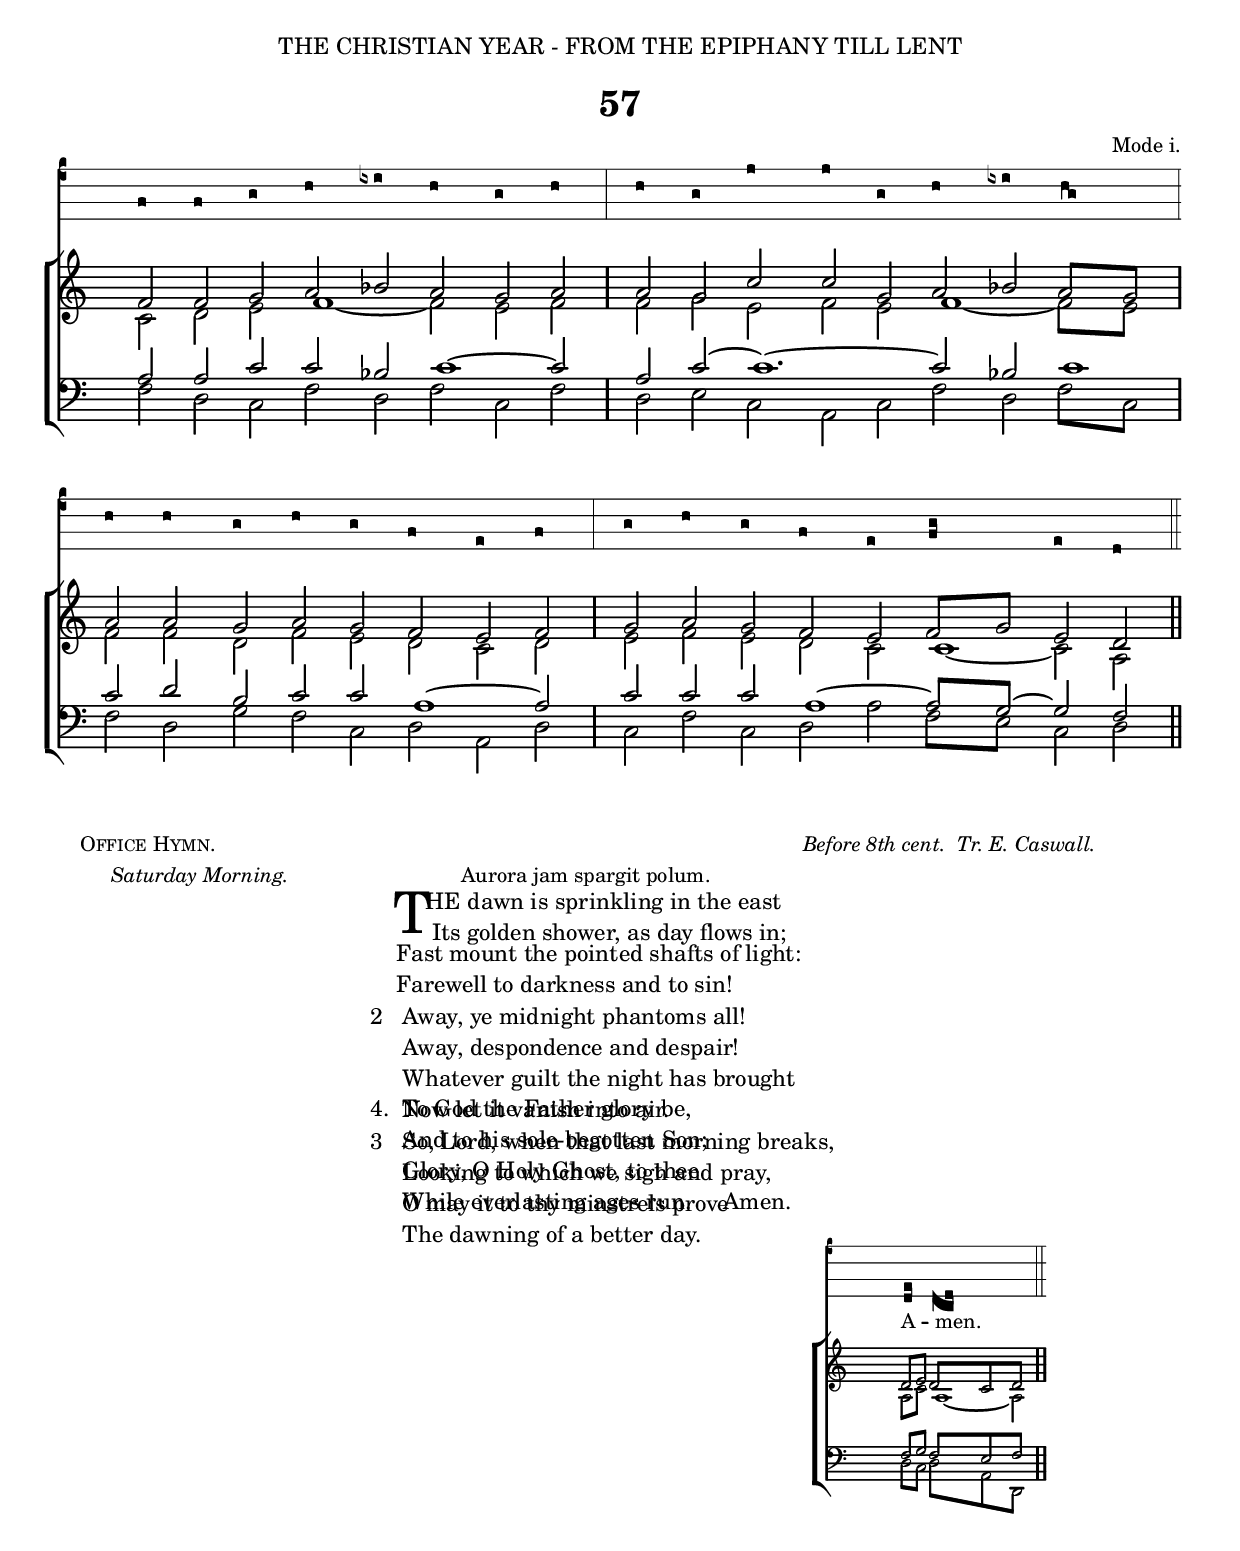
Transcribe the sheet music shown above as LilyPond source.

%%% 114b png
%%% Hymn 57 The dawn is sprinkling in the east
%%% Version 1


\version "2.10"

\include "gregorian-init.ly"

\header {
  dedication = \markup { \center-align {  "THE CHRISTIAN YEAR - FROM THE EPIPHANY TILL LENT"
		\hspace #0.1 }}	
  title = "57"
  arranger = \markup { \small { "Mode i." }}
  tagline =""
}

%%%%%%%%%%%%%%%%%%%%%%%%%%%%%%% Macro Definitions

%% macro settings for stemless long note which is 2x duration of regular white note    
ln = {\once \override NoteHead #'duration-log = #0 
           \once \override Stem #'stencil = ##f
           \once \override NoteColumn #'force-hshift = #'0.4 }
	   
%% moves plainsong accidentals leftwards so that they show up more clearly
moveacci = \once \override Accidental #'extra-offset = #'(-0.2 . 0 )

%% suprresses printing of accidental
noacci = \once \override Accidental #'transparent = ##t

%%%%%%%%%%%%%%%%%%%%%%%%%%%%%% End of Macro Definitions

%%% plainsong voice

plainsong = \context VaticanaVoice  {  \relative c { 
	\clef "vaticana-do3"
	\set fontSize = #3
        \key c \major 
	
  f8 f8 g8 a8 \moveacci bes8 a8 g8 a8 \bar "|" 
      a8 g8 c8 c8 g8 a8 \moveacci bes!8 \[a8 \flexa g8 \] \bar "|" \break
  a8 a8 g8 a8 g8 f8 e8 f8 \bar "|" 
      g8 a8 g8 f8 e8 \[ f8 \pes g8 \] e8 d8 \bar "||"
}
}

%%% SATB voices

global = {
  \key c \major 
  \set Staff.midiInstrument = "church organ"
}

soprano = \relative c' {
	\autoBeamOff

  f8 f8 g8 a8 bes8 a8 g8 a8 \bar "|"
      a8 g8 c8 c8 g8 a8 bes!8 a8[ g8] \bar "|" 
  a8 a8 g8 a8 g8 f8 e8 f8 \bar "|" 
      g8 a8 g8 f8 e8 f8[ g8] e8 d8 \bar "||" 
}

alto = \relative c' {
	\autoBeamOff
	
  c8 d8 e8 \ln f4 ~ f8 e8 f8 \bar "|" 
      f8 g8 e8 f8 e8 \ln f4 ~ f8[ e8] \bar "|" 
  f8 f8 d8 f8 e8 d8 c8 d8 \bar "|" 
      e8 f8 e8 d8 c8 \ln c4 ~ c8 a8 \bar "||" 
}

tenor = \relative c { 
	\clef bass
	\autoBeamOff

  a'8 a8 c8 c8 bes8 \ln c4 ~ c8 \bar "|" 
      a8 
      %%% tweak ties to avoid collision with augmentation dot
      \override Tie #'extra-offset = #'(0.0 . 0.6)
      c8 ~ 
      \once \override Tie #'extra-offset = #'(0.0 . 0.3)
      \ln c4. ~ c8 bes!8 \ln c4 \bar "|" 
  c8 d8 \noacci b8 c8 c8 \ln a4 ~ a8 \bar "|" 
      c8 c8 c8 \ln a4 ~ a8[ g8] ~ g8 f8 \bar "||" 
}

bass = \relative c { 
	\clef bass
	\autoBeamOff
	
  f8 d8 c8 f8 d8 f8 c8 f8 \bar "|" 
      d8 e8 c8 a8 c8 f8 d8 f8[ c8] \bar "|" 
  f8 d8 g8 f8 c8 d8 a8 d8 \bar "|" 
      c8 f8 c8 d8 a'8 f8[ e8] c8 d8 \bar "||" 
}

#(ly:set-option 'point-and-click #f)

\book {

\paper {
 #(set-paper-size "a4")
%% annotate-spacing = ##t
 print-page-number = ##f
 ragged-last-bottom = ##t
 ragged-bottom = ##t
}

%%% Score block

\score {	
  <<
  \new VaticanaStaff {\plainsong }
  \new ChoirStaff <<
   \new Staff = "upper" <<
      \context Voice = sopranos {\voiceOne \global \soprano }
      \context Voice = altos {\voiceTwo \global \alto }
                      >> 
   \new Staff = "lower" <<
      \context Voice = tenors {\voiceOne \global \tenor }
      \context Voice = bass {\voiceTwo \global \bass }
	             >> 
		 >>  
  >>

\layout {
	
  ragged-right = ##f
  ragged-last = ##f
  \context { \Score timing = ##f }
  \context { \Score \override TimeSignature #'transparent = ##t }
  \context { \Score \remove "Mark_engraver" }
  \context { \Staff \consists "Mark_engraver" }
  
  % *** Needed to produce beamed minims - which are quavers in disguise
  \context { \Staff \override NoteHead #'duration-log = #1 }
  \context { \Staff \override Stem #'flag-style = #'no-flag }
  
  \context { \VaticanaStaff
           % *** Increases distance between lines of staff  
           \override StaffSymbol #'staff-space = #1.6            
           % *** Changes staff to black instead of default red
           \revert StaffSymbol #'color
           % *** Makes clef bigger       
           \override Clef #'font-size = #3
           % *** Would make ledger lines black, if there were any
           \revert LedgerLineSpanner #'color
           % *** Makes terminal barline visible 
           \override BarLine #'transparent = ##f 
  	   % *** Remove custos
	   \remove Custos_engraver
	   % needed for certain tweaks
	   \consists "Mark_engraver"
           }
 } 
 
} %%% score bracket 

%%% A separate score block to generate the midi minus the plainsong voice
%%% Since minims are quavers in disguise, tempo has to be set accordingly, tempo set to 2=80

\score {	
  \new ChoirStaff <<
   \new Staff = "upper" <<
      \context Voice = sopranos {\voiceOne \global \soprano }
      \context Voice = altos {\voiceTwo \global \alto }
                      >> 
   \new Staff = "lower" <<
      \context Voice = tenors {\voiceOne \global \tenor }
      \context Voice = bass {\voiceTwo \global \bass }
	             >> 
		 >>  

\midi { 
  \context { \Score tempoWholesPerMinute = #(ly:make-moment 80 8) }
       } 
}

%%% Lyric titles

\markup {
	\column {
	    \line { \small { \hspace #2 \smallCaps "Office Hymn." \hspace #56 \italic {"Before 8th cent.  Tr. E. Caswall."} } }  
	    \line { \small { \hspace #5 \italic "Saturday Morning." \hspace #16 "Aurora jam spargit polum."} }
} }

%%% Main lyric block

\markup { \hspace #30 %%add space as necc. to center the column
          \column { %% super column of everything
	                 \column { %%verse 1 is a column of 2 lines  
	                  \line { \hspace #2.2 \column { \lower #2.4 \fontsize #8 "T" }   %%Drop Cap goes here
				  \hspace #-1.2    %% adjust this if other letters are too far from Drop Cap
				  \column  { \raise #0.0 "HE dawn is sprinkling in the east"
			                                " Its golden shower, as day flows in;" } }  
	                  \line {  \hspace #2.5  %%adjust hspace until this line left edge is flush with Drop Cap
				   \lower  #1.56  %%adjust this until the line spacing looks right
				   \column {   
					   "Fast mount the pointed shafts of light:"
					   "Farewell to darkness and to sin!"
			  		}}
			       
			           } %%% finish verse 1
		        \hspace #1 
           		\line { "2  "
			   \column {	     
				   "Away, ye midnight phantoms all!"
				   "Away, despondence and despair!"
				   "Whatever guilt the night has brought"
				   "Now let it vanish into air."
			}}
			\hspace #1 
           		\line { "3  "
			  \column {	     
				  "So, Lord, when that last morning breaks,"
				  "Looking to which we sigh and pray,"
				  "O may it to thy minstrels prove"
				  "The dawning of a better day."
			}}
    }	%%% end super column  
}	

%%% fake score block to occupy space and force a pagebreak.  Can't think of a better way of doing this.
\score{
	{s4 }
\header { breakbefore = ##f piece = ##f opus = ##f tagline = ##f }
\layout{	
	\context { \Staff
		\remove Time_signature_engraver
		\remove Key_engraver
		\remove Clef_engraver
		\remove Staff_symbol_engraver
}}}

%%% second page
%%% continuation of  lyrics

\markup { \hspace #30   %%add space as necc. to center the column
          \column { 
			\hspace #1 
           		\line {"4. "
			  \column {	     
				  "To God the Father glory be,"
				  "And to his sole-begotten Son;"
				  "Glory, O Holy Ghost, to thee"
				  "While everlasting ages run.     Amen."
			}}
	  }
}% lyric markup bracket


%%% Amen score block	
\score {  
  <<
    <<
  \new VaticanaStaff <<
  \context VaticanaVoice = "plainsongamen"  {  \relative c { 	  
	\set Score.timing = ##f
	\override Staff.Clef #'#'font-size = #3
	\clef "vaticana-do3"
	\set fontSize = #3
	\override Staff.StaffSymbol #'staff-space = #1.6
	 
        \[ d8 \pes e8 \]  \[
	    \override NoteHead #'extra-offset = #'(0.0 . -0.1 ) d8 
            \override NoteHead #'extra-offset = #'(-0.38 . 0) \flexa  c8 \pes 
  \override NoteHead #'extra-offset = #'(0.0 . 0.0 ) d8 \] }}

                    >>
  
 \new Lyrics = "lyrics" { s1 }
 \new ChoirStaff
   <<
   \context Staff = upper \with {  fontSize = #-3  \override StaffSymbol #'staff-space = #(magstep -2) } 
                              << 
	\context Voice = "sopranos" { \relative c' { 
	                                              \clef treble \global
	                                              \voiceOne d8[ e8] d8[ c8 d8] \bar "||" }}
	\context Voice = "altos"    { \relative c' { 
	                                              \global
	                                              \voiceTwo a8[ c8] \ln a4 ~ a8  \bar "||" }}
	                      >>
	\context Staff = lower \with { fontSize = #-3  \override StaffSymbol #'staff-space = #(magstep -2) } 
	                      <<
	\context Voice = "tenors" { \relative c { 
		                                  \clef bass  \global
	                                          \voiceThree f8[ g8] f8[ e8 f8] \bar "||" }}
	\context Voice = "basses" { \relative c { 
	                                          \clef bass  \global
						  \voiceFour d8[ c8] d8[ a8 d,8] \bar "||" }}
			        >> 
   >>
  \context Lyrics = "lyrics" \lyricsto "altos" { \override LyricText #'font-size = #-1  A -- _ men. }
  >>
>>

\header { breakbefore = ##f piece = " " opus = " " }

\layout {
     indent = 13\cm
     raggedright = ##t
     packed = ##f
     \context { \Score \override TimeSignature #'transparent = ##t }
     \context { \Score \override SeparationItem #'padding = #2 }
     \context { \Staff \override VerticalAxisGroup #'minimum-Y-extent = #'( -5 . 4) }
     \context { \Score \remove "Bar_number_engraver"
		timing = ##f 
              }
     \context { \Staff \override NoteHead #'duration-log = #1 }
     \context { \Staff \override Stem #'flag-style = #'no-flag }
     \context { \VaticanaStaff %%customize vaticana staff context 
	          \revert StaffSymbol #'color
		  \revert LedgerLineSpanner #'color
		  \override BarLine #'transparent = ##f 
		  \remove Custos_engraver
 	} 
} 

}

%%% Separate Score block for Amen midi
%%% Score comprises 1/8 notes masquerading as 1/2 notes, so tempo has to be adjusted accordingly, tempo set to 2=80

\score {  
 \new ChoirStaff
   <<
   \context Staff = upper \with {  fontSize = #-3  \override StaffSymbol #'staff-space = #(magstep -2) } 
                              << 
	\context Voice = "sopranos" { \relative c' { 
	                                              \clef treble \global
	                                              \voiceOne d8[ e8] d8[ c8 d8] \bar "||" }}
	\context Voice = "altos"    { \relative c' { 
	                                              \global
	                                              \voiceTwo a8[ c8] \ln a4 ~ a8  \bar "||" }}
	                      >>
	\context Staff = lower \with { fontSize = #-3  \override StaffSymbol #'staff-space = #(magstep -2) } 
	                      <<
	\context Voice = "tenors" { \relative c { 
		                                  \clef bass  \global
	                                          \voiceThree f8[ g8] f8[ e8 f8] \bar "||" }}
	\context Voice = "basses" { \relative c { 
	                                          \clef bass  \global
						  \voiceFour d8[ c8] d8[ a8 d,8] \bar "||" }}
			        >> 
   >>

\midi {  
   \context {
       \Score 
       tempoWholesPerMinute = #(ly:make-moment 80 8)
            }
       }  
}

} %% book bracket